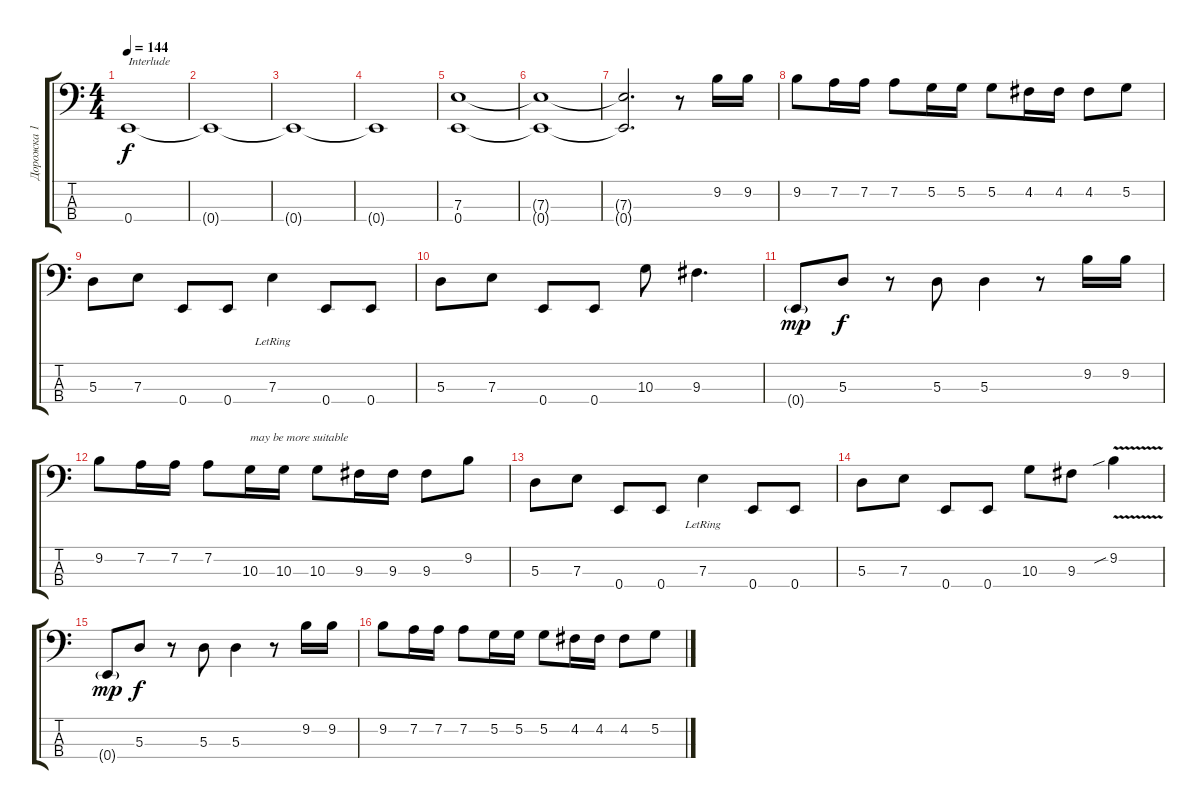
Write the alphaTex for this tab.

\track ("Дорожка 1" "Дорожка 1") {instrument electricbassfinger}
\staff {score tabs}
\tuning (G2 D2 A1 E1) {hide}
\ts (4 4)
\tempo 144
\clef f4
\ks c
0.4.1{txt "Interlude" dy f} |
0.4{t}.1 |
0.4{t}.1 |
0.4{t}.1 |
(7.3 0.4).1 |
(7.3{t} 0.4{t}).1 |
(7.3{t} 0.4{t}).2{d} r.8 9.2.16 9.2.16 |
9.2.8 7.2.16 7.2.16 7.2.8 5.2.16 5.2.16 5.2.8 4.2.16 4.2.16 4.2.8 5.2.8 |
5.3.8 7.3.8 0.4.8 0.4.8 7.3{lr}.4 0.4.8 0.4.8 |
5.3.8 7.3.8 0.4.8 0.4.8 10.3.8 9.3.4{d} |
0.4{g}.8{dy mp} 5.3.8{dy f} r.8 5.3.8 5.3.4 r.8 9.2.16 9.2.16 |
9.2.8 7.2.16 7.2.16 7.2.8 10.3.16{txt "may be more suitable"} 10.3.16 10.3.8 9.3.16 9.3.16 9.3.8 9.2.8 |
5.3.8 7.3.8 0.4.8 0.4.8 7.3{lr}.4 0.4.8 0.4.8 |
5.3.8 7.3.8 0.4.8 0.4.8 10.3.8 9.3.8 9.2{v sib}.4 |
0.4{g}.8{dy mp} 5.3.8{dy f} r.8 5.3.8 5.3.4 r.8 9.2.16 9.2.16 |
9.2.8 7.2.16 7.2.16 7.2.8 5.2.16 5.2.16 5.2.8 4.2.16 4.2.16 4.2.8 5.2.8
